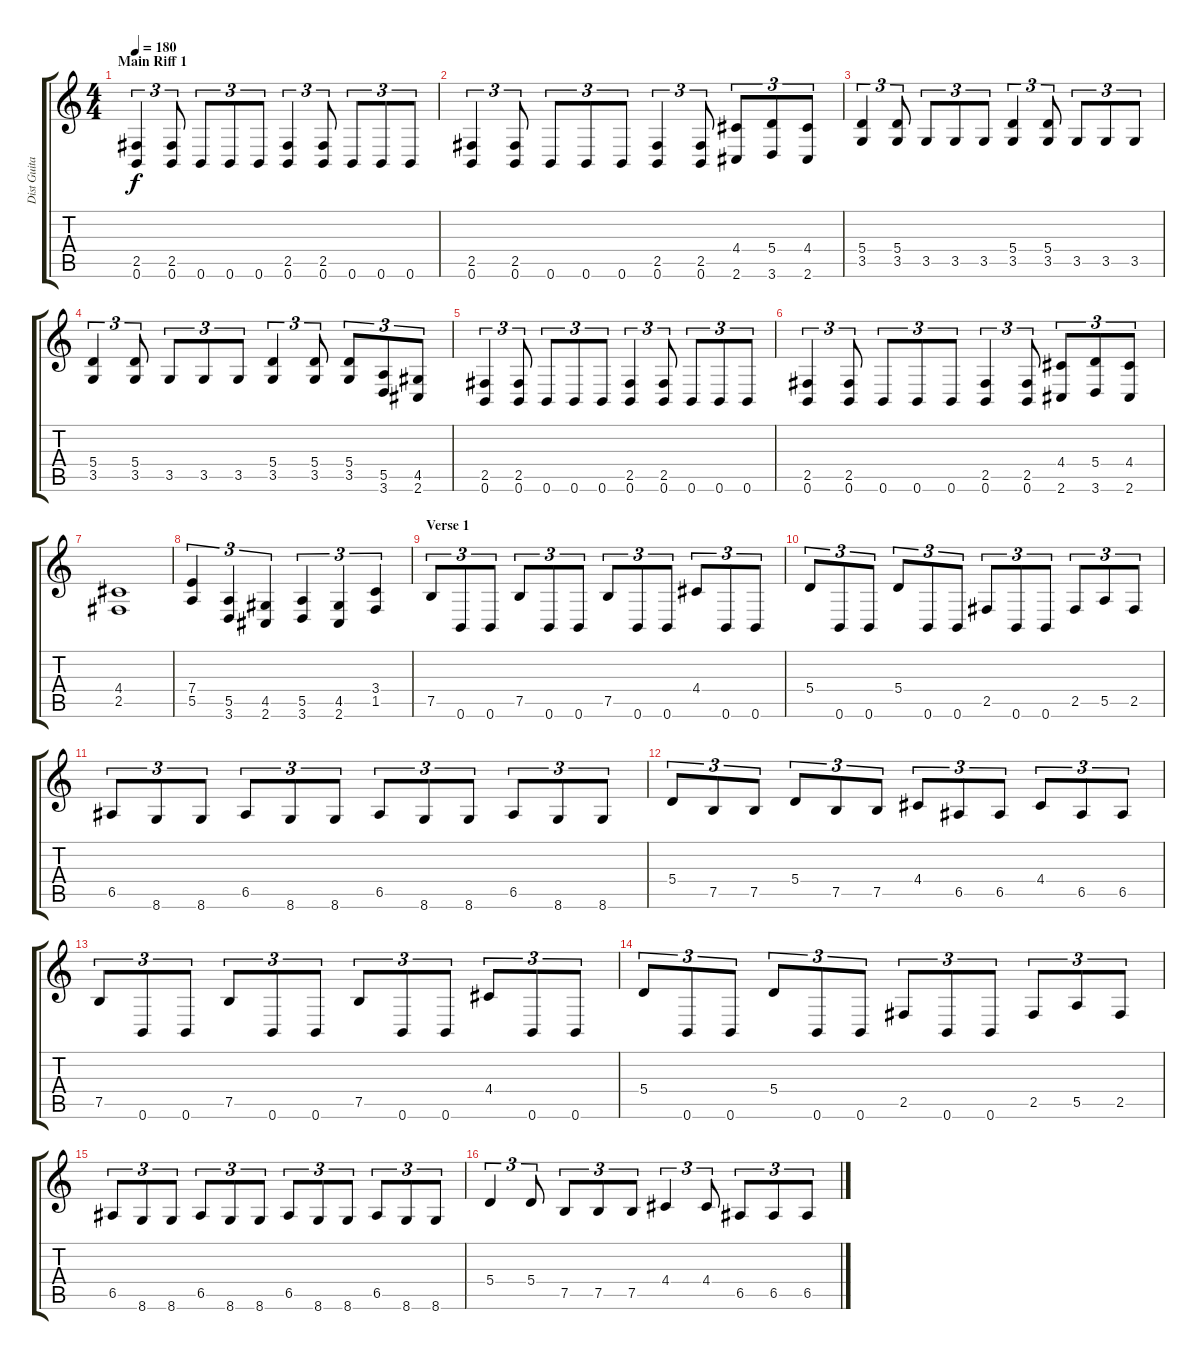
\track ("Dist Guitar 2" "Dist Guita") {instrument distortionguitar}
\staff {score tabs}
\tuning (B3 Gb3 D3 A2 E2 B1) {hide}
\ts (4 4)
\section ("" "Main Riff 1")
\tempo 180
\clef g2
\ks c
(2.5 0.6).4{tu (3 2) dy f} (2.5 0.6).8{tu (3 2)} 0.6.8{tu (3 2)} 0.6.8{tu (3 2)} 0.6.8{tu (3 2)} (2.5 0.6).4{tu (3 2)} (2.5 0.6).8{tu (3 2)} 0.6.8{tu (3 2)} 0.6.8{tu (3 2)} 0.6.8{tu (3 2)} |
(2.5 0.6).4{tu (3 2)} (2.5 0.6).8{tu (3 2)} 0.6.8{tu (3 2)} 0.6.8{tu (3 2)} 0.6.8{tu (3 2)} (2.5 0.6).4{tu (3 2)} (2.5 0.6).8{tu (3 2)} (4.4 2.6).8{tu (3 2)} (5.4 3.6).8{tu (3 2)} (4.4 2.6).8{tu (3 2)} |
(5.4 3.5).4{tu (3 2)} (5.4 3.5).8{tu (3 2)} 3.5.8{tu (3 2)} 3.5.8{tu (3 2)} 3.5.8{tu (3 2)} (5.4 3.5).4{tu (3 2)} (5.4 3.5).8{tu (3 2)} 3.5.8{tu (3 2)} 3.5.8{tu (3 2)} 3.5.8{tu (3 2)} |
(5.4 3.5).4{tu (3 2)} (5.4 3.5).8{tu (3 2)} 3.5.8{tu (3 2)} 3.5.8{tu (3 2)} 3.5.8{tu (3 2)} (5.4 3.5).4{tu (3 2)} (5.4 3.5).8{tu (3 2)} (5.4 3.5).8{tu (3 2)} (5.5 3.6).8{tu (3 2)} (4.5 2.6).8{tu (3 2)} |
(2.5 0.6).4{tu (3 2)} (2.5 0.6).8{tu (3 2)} 0.6.8{tu (3 2)} 0.6.8{tu (3 2)} 0.6.8{tu (3 2)} (2.5 0.6).4{tu (3 2)} (2.5 0.6).8{tu (3 2)} 0.6.8{tu (3 2)} 0.6.8{tu (3 2)} 0.6.8{tu (3 2)} |
(2.5 0.6).4{tu (3 2)} (2.5 0.6).8{tu (3 2)} 0.6.8{tu (3 2)} 0.6.8{tu (3 2)} 0.6.8{tu (3 2)} (2.5 0.6).4{tu (3 2)} (2.5 0.6).8{tu (3 2)} (4.4 2.6).8{tu (3 2)} (5.4 3.6).8{tu (3 2)} (4.4 2.6).8{tu (3 2)} |
(4.4 2.5).1 |
(7.4 5.5).4{tu (3 2)} (5.5 3.6).4{tu (3 2)} (4.5 2.6).4{tu (3 2)} (5.5 3.6).4{tu (3 2)} (4.5 2.6).4{tu (3 2)} (3.4 1.5).4{tu (3 2)} |
\section ("" "Verse 1")
7.5.8{tu (3 2)} 0.6.8{tu (3 2)} 0.6.8{tu (3 2)} 7.5.8{tu (3 2)} 0.6.8{tu (3 2)} 0.6.8{tu (3 2)} 7.5.8{tu (3 2)} 0.6.8{tu (3 2)} 0.6.8{tu (3 2)} 4.4.8{tu (3 2)} 0.6.8{tu (3 2)} 0.6.8{tu (3 2)} |
5.4.8{tu (3 2)} 0.6.8{tu (3 2)} 0.6.8{tu (3 2)} 5.4.8{tu (3 2)} 0.6.8{tu (3 2)} 0.6.8{tu (3 2)} 2.5.8{tu (3 2)} 0.6.8{tu (3 2)} 0.6.8{tu (3 2)} 2.5.8{tu (3 2)} 5.5.8{tu (3 2)} 2.5.8{tu (3 2)} |
6.5.8{tu (3 2)} 8.6.8{tu (3 2)} 8.6.8{tu (3 2)} 6.5.8{tu (3 2)} 8.6.8{tu (3 2)} 8.6.8{tu (3 2)} 6.5.8{tu (3 2)} 8.6.8{tu (3 2)} 8.6.8{tu (3 2)} 6.5.8{tu (3 2)} 8.6.8{tu (3 2)} 8.6.8{tu (3 2)} |
5.4.8{tu (3 2)} 7.5.8{tu (3 2)} 7.5.8{tu (3 2)} 5.4.8{tu (3 2)} 7.5.8{tu (3 2)} 7.5.8{tu (3 2)} 4.4.8{tu (3 2)} 6.5.8{tu (3 2)} 6.5.8{tu (3 2)} 4.4.8{tu (3 2)} 6.5.8{tu (3 2)} 6.5.8{tu (3 2)} |
7.5.8{tu (3 2)} 0.6.8{tu (3 2)} 0.6.8{tu (3 2)} 7.5.8{tu (3 2)} 0.6.8{tu (3 2)} 0.6.8{tu (3 2)} 7.5.8{tu (3 2)} 0.6.8{tu (3 2)} 0.6.8{tu (3 2)} 4.4.8{tu (3 2)} 0.6.8{tu (3 2)} 0.6.8{tu (3 2)} |
5.4.8{tu (3 2)} 0.6.8{tu (3 2)} 0.6.8{tu (3 2)} 5.4.8{tu (3 2)} 0.6.8{tu (3 2)} 0.6.8{tu (3 2)} 2.5.8{tu (3 2)} 0.6.8{tu (3 2)} 0.6.8{tu (3 2)} 2.5.8{tu (3 2)} 5.5.8{tu (3 2)} 2.5.8{tu (3 2)} |
6.5.8{tu (3 2)} 8.6.8{tu (3 2)} 8.6.8{tu (3 2)} 6.5.8{tu (3 2)} 8.6.8{tu (3 2)} 8.6.8{tu (3 2)} 6.5.8{tu (3 2)} 8.6.8{tu (3 2)} 8.6.8{tu (3 2)} 6.5.8{tu (3 2)} 8.6.8{tu (3 2)} 8.6.8{tu (3 2)} |
5.4.4{tu (3 2)} 5.4.8{tu (3 2)} 7.5.8{tu (3 2)} 7.5.8{tu (3 2)} 7.5.8{tu (3 2)} 4.4.4{tu (3 2)} 4.4.8{tu (3 2)} 6.5.8{tu (3 2)} 6.5.8{tu (3 2)} 6.5.8{tu (3 2)}
